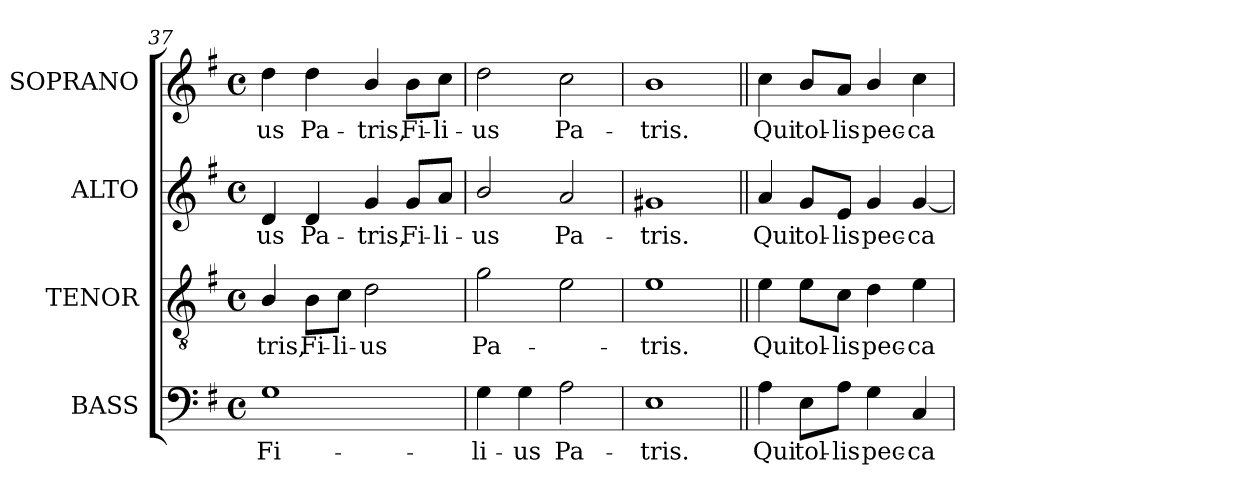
**kern	**text	**kern	**text	**kern	**text	**kern	**text
*part4	*part4	*part3	*part3	*part2	*part2	*part1	*part1
*staff4	*staff4	*staff3	*staff3	*staff2	*staff2	*staff1	*staff1
*I"BASS	*	*I"TENOR	*	*I"ALTO	*	*I"SOPRANO	*
*I'B.	*	*I'T.	*	*I'A.	*	*I'S.	*
*clefF4	*	*clefGv2	*	*clefG2	*	*clefG2	*
*	*	*ITrd7c12	*	*	*	*	*
*k[f#]	*	*k[f#]	*	*k[f#]	*	*k[f#]	*
*G:	*	*G:	*	*G:	*	*G:	*
*M4/4	*	*M4/4	*	*M4/4	*	*M4/4	*
*met(c)	*	*met(c)	*	*met(c)	*	*met(c)	*
=37	=37	=37	=37	=37	=37	=37	=37
!	!LO:LY:b:color=#000000	!	!	!	!	!	!
!	!	!	!LO:LY:b:color=#000000	!	!	!	!
!	!	!	!	!	!LO:LY:b:color=#000000	!	!
!	!	!	!	!	!	!	!LO:LY:b:color=#000000
1Gi	Fi-	4BBi/	-tris,	4di/	-us	4ddi\	-us
!	!	!	!LO:LY:b:color=#000000	!	!	!	!
!	!	!	!	!	!LO:LY:b:color=#000000	!	!
!	!	!	!	!	!	!	!LO:LY:b:color=#000000
.	.	8BBi\L	Fi-	4di/	Pa-	4ddi\	Pa-
!	!	!	!LO:LY:b:color=#000000	!	!	!	!
.	.	8Ci\J	-li-	.	.	.	.
!	!	!	!LO:LY:b:color=#000000	!	!	!	!
!	!	!	!	!	!LO:LY:b:color=#000000	!	!
!	!	!	!	!	!	!	!LO:LY:b:color=#000000
.	.	2Di\	-us	4gi/	-tris,	4bi/	-tris,
!	!	!	!	!	!LO:LY:b:color=#000000	!	!
!	!	!	!	!	!	!	!LO:LY:b:color=#000000
.	.	.	.	8gi/L	Fi-	8bi\L	Fi-
!	!	!	!	!	!LO:LY:b:color=#000000	!	!
!	!	!	!	!	!	!	!LO:LY:b:color=#000000
.	.	.	.	8ai/J	-li-	8cci\J	-li-
=38	=38	=38	=38	=38	=38	=38	=38
!	!LO:LY:b:color=#000000	!	!	!	!	!	!
!	!	!	!LO:LY:b:color=#000000	!	!	!	!
!	!	!	!	!	!LO:LY:b:color=#000000	!	!
!	!	!	!	!	!	!	!LO:LY:b:color=#000000
4Gi\	-li-	2Gi\	Pa-	2bi/	-us	2ddi\	-us
!	!LO:LY:b:color=#000000	!	!	!	!	!	!
4Gi\	-us	.	.	.	.	.	.
!	!LO:LY:b:color=#000000	!	!	!	!	!	!
!	!	!	!	!	!LO:LY:b:color=#000000	!	!
!	!	!	!	!	!	!	!LO:LY:b:color=#000000
2Ai\	Pa-	2Ei\	.	2ai/	Pa-	2cci\	Pa-
=39	=39	=39	=39	=39	=39	=39	=39
!	!LO:LY:b:color=#000000	!	!	!	!	!	!
!	!	!	!LO:LY:b:color=#000000	!	!	!	!
!	!	!	!	!	!LO:LY:b:color=#000000	!	!
!	!	!	!	!	!	!	!LO:LY:b:color=#000000
1Ei	-tris.	1Ei	-tris.	1g#Xi	-tris.	1bi	-tris.
!!LO:LB:g=z
=40||	=40||	=40||	=40||	=40||	=40||	=40||	=40||
!	!LO:LY:b:color=#000000	!	!	!	!	!	!
!	!	!	!LO:LY:b:color=#000000	!	!	!	!
!	!	!	!	!	!LO:LY:b:color=#000000	!	!
!	!	!	!	!	!	!	!LO:LY:b:color=#000000
4Ai\	Qui	4Ei\	Qui	4ai/	Qui	4cci\	Qui
!	!LO:LY:b:color=#000000	!	!	!	!	!	!
!	!	!	!LO:LY:b:color=#000000	!	!	!	!
!	!	!	!	!	!LO:LY:b:color=#000000	!	!
!	!	!	!	!	!	!	!LO:LY:b:color=#000000
8Ei\L	tol-	8Ei\L	tol-	8gi/L	tol-	8bi/L	tol-
!	!LO:LY:b:color=#000000	!	!	!	!	!	!
!	!	!	!LO:LY:b:color=#000000	!	!	!	!
!	!	!	!	!	!LO:LY:b:color=#000000	!	!
!	!	!	!	!	!	!	!LO:LY:b:color=#000000
8Ai\J	-lis	8Ci\J	-lis	8ei/J	-lis	8ai/J	-lis
!	!LO:LY:b:color=#000000	!	!	!	!	!	!
!	!	!	!LO:LY:b:color=#000000	!	!	!	!
!	!	!	!	!	!LO:LY:b:color=#000000	!	!
!	!	!	!	!	!	!	!LO:LY:b:color=#000000
4Gi\	pec-	4Di\	pec-	4gi/	pec-	4bi/	pec-
!	!LO:LY:b:color=#000000	!	!	!	!	!	!
!	!	!	!LO:LY:b:color=#000000	!	!	!	!
!	!	!	!	!	!LO:LY:b:color=#000000	!	!
!	!	!	!	!	!	!	!LO:LY:b:color=#000000
4Ci/	-ca-	4Ei\	-ca-	[4gi/	-ca-	4cci\	-ca-
=	=	=	=	=	=	=	=
*-	*-	*-	*-	*-	*-	*-	*-
